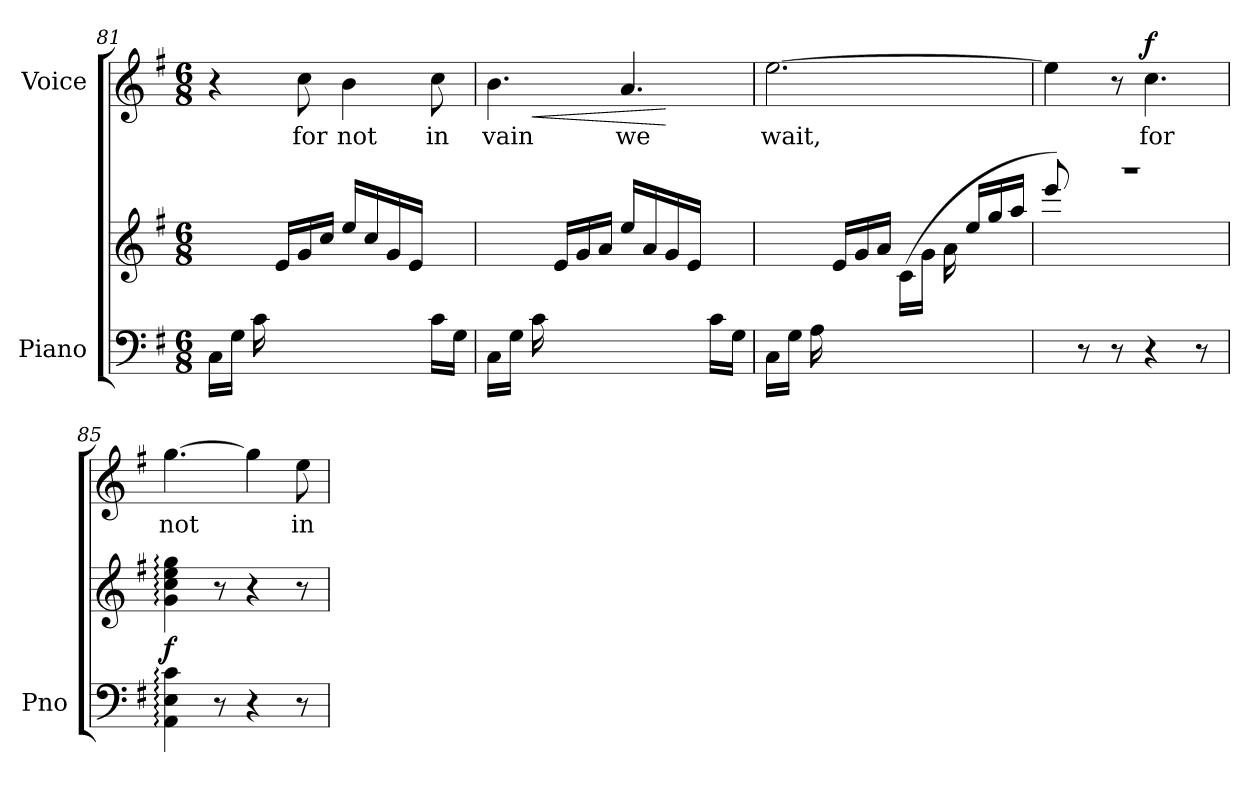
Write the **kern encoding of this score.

**kern	**kern	**dynam	**kern	**text	**dynam
*part2	*part2	*part2	*part1	*part1	*part1
*staff3	*staff2	*staff2/3	*staff1	*staff1	*staff1
*I"Piano	*	*	*I"Voice	*	*
*I'Pno	*	*	*	*	*
*clefF4	*clefG2	*	*clefG2	*	*
*k[f#]	*k[f#]	*	*k[f#]	*	*
*M6/8	*M6/8	*	*M6/8	*	*
=81	=81	=81	=81	=81	=81
*	*^	*	*	*	*
16C\LL	2.ryy	8.ryy	.	4r	.	.
16G\JJ	.	.	.	.	.	.
16c\	.	.	.	.	.	.
4..ryy	.	16e/LL	.	.	.	.
.	.	16g/	.	8cc\	for	.
.	.	16cc/JJ	.	.	.	.
.	.	16ee/LL	.	4b\	not	.
.	.	16cc/	.	.	.	.
.	.	16g/	.	.	.	.
.	.	16e/JJ	.	.	.	.
16c\LL	.	8ryy	.	8cc\	in	.
16G\JJ	.	.	.	.	.	.
=82	=82	=82	=82	=82	=82	=82
*	*	*	*	*^	*	*
16C\LL	2.ryy	8.ryy	.	4.b\	8ryy	vain	.
16G\JJ	.	.	.	.	.	.	.
!	!	!	!	!	!	!	!LO:HP:b
16c\	.	.	.	.	8ryy	.	<
4..ryy	.	16e/LL	.	.	.	.	.
.	.	16g/	.	.	8ryy	.	.
.	.	16a/JJ	.	.	.	.	.
.	.	16ee/LL	.	4.a/	8ryy	we	.
.	.	16a/	.	.	.	.	.
.	.	16g/	.	.	8ryy	.	[
.	.	16e/JJ	.	.	.	.	.
16c\LL	.	8ryy	.	.	8ryy	.	.
16G\JJ	.	.	.	.	.	.	.
*	*	*	*	*v	*v	*	*
=83	=83	=83	=83	=83	=83	=83
(16C\LL	2.ryy	8.ryy	.	[2.ee\	wait,	.
16G\JJ	.	.	.	.	.	.
16A\	.	.	.	.	.	.
2ryy	.	16e/LL	.	.	.	.
.	.	16g/	.	.	.	.
.	.	16a/JJ)	.	.	.	.
.	.	(16c\LL	.	.	.	.
.	.	16g\JJ	.	.	.	.
.	.	16a\	.	.	.	.
.	.	16ee/LL	.	.	.	.
.	.	16gg/	.	.	.	.
16ryy	.	16aa/JJ	.	.	.	.
=84	=84	=84	=84	=84	=84	=84
8ryy	2.r	8eee/)	.	4ee\]	.	.
8r	.	2ryy	.	.	.	.
8r	.	.	.	8r	.	.
!	!	!	!	!	!	!LO:DY:a
4r	.	.	.	4.cc\	for	f
8r	.	8ryy	.	.	.	.
=85	=85	=85	=85	=85	=85	=85
!	!	!	!LO:DY:b	!	!	!
*	*v	*v	*	*	*	*
4AA\: 4E\: 4c\:	4g\: 4cc\: 4ee\: 4gg\:	f	[4.gg\	not	.
8r	8r	.	.	.	.
4r	4r	.	4gg\]	.	.
8r	8r	.	8ee\	in	.
=	=	=	=	=	=
*-	*-	*-	*-	*-	*-
